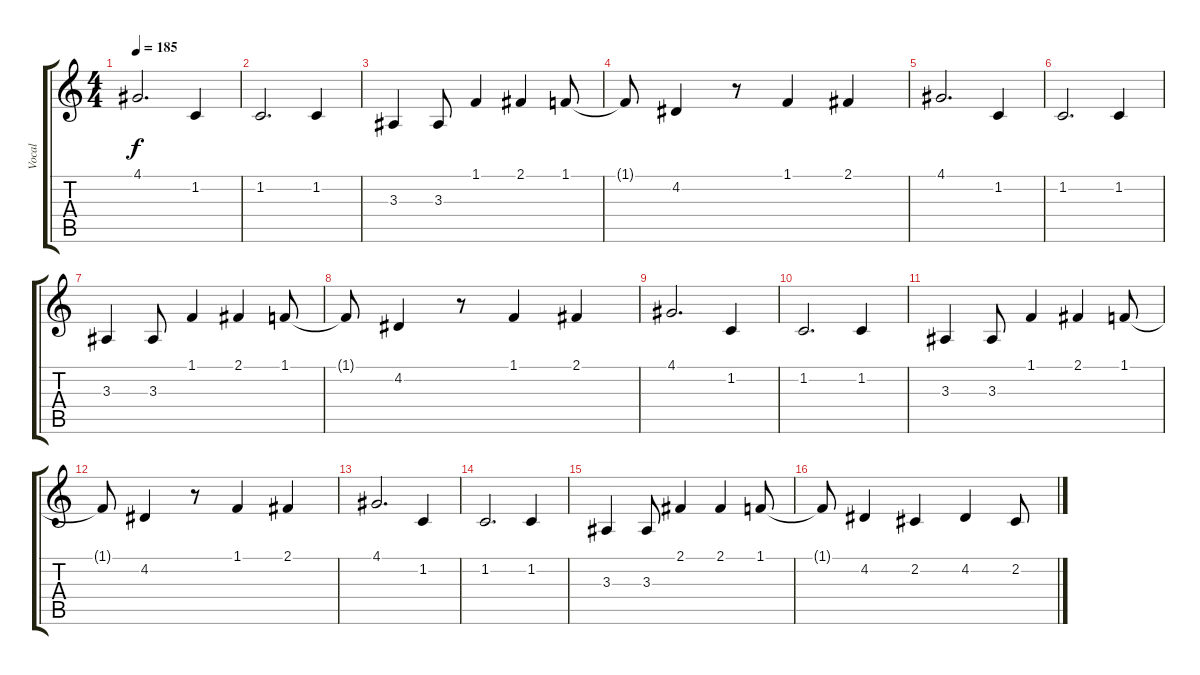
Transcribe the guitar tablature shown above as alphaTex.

\track ("Vocal" "Vocal") {instrument lead5charang}
\staff {score tabs}
\tuning (E4 B3 G3 D3 A2 E2) {hide}
\ts (4 4)
\tempo 185
\clef g2
\ks c
4.1.2{d dy f} 1.2.4 |
1.2.2{d} 1.2.4 |
3.3.4 3.3.8 1.1.4 2.1.4 1.1.8 |
1.1{t}.8 4.2.4 r.8 1.1.4 2.1.4 |
4.1.2{d} 1.2.4 |
1.2.2{d} 1.2.4 |
3.3.4 3.3.8 1.1.4 2.1.4 1.1.8 |
1.1{t}.8 4.2.4 r.8 1.1.4 2.1.4 |
4.1.2{d} 1.2.4 |
1.2.2{d} 1.2.4 |
3.3.4 3.3.8 1.1.4 2.1.4 1.1.8 |
1.1{t}.8 4.2.4 r.8 1.1.4 2.1.4 |
4.1.2{d} 1.2.4 |
1.2.2{d} 1.2.4 |
3.3.4 3.3.8 2.1.4 2.1.4 1.1.8 |
1.1{t}.8 4.2.4 2.2.4 4.2.4 2.2.8
